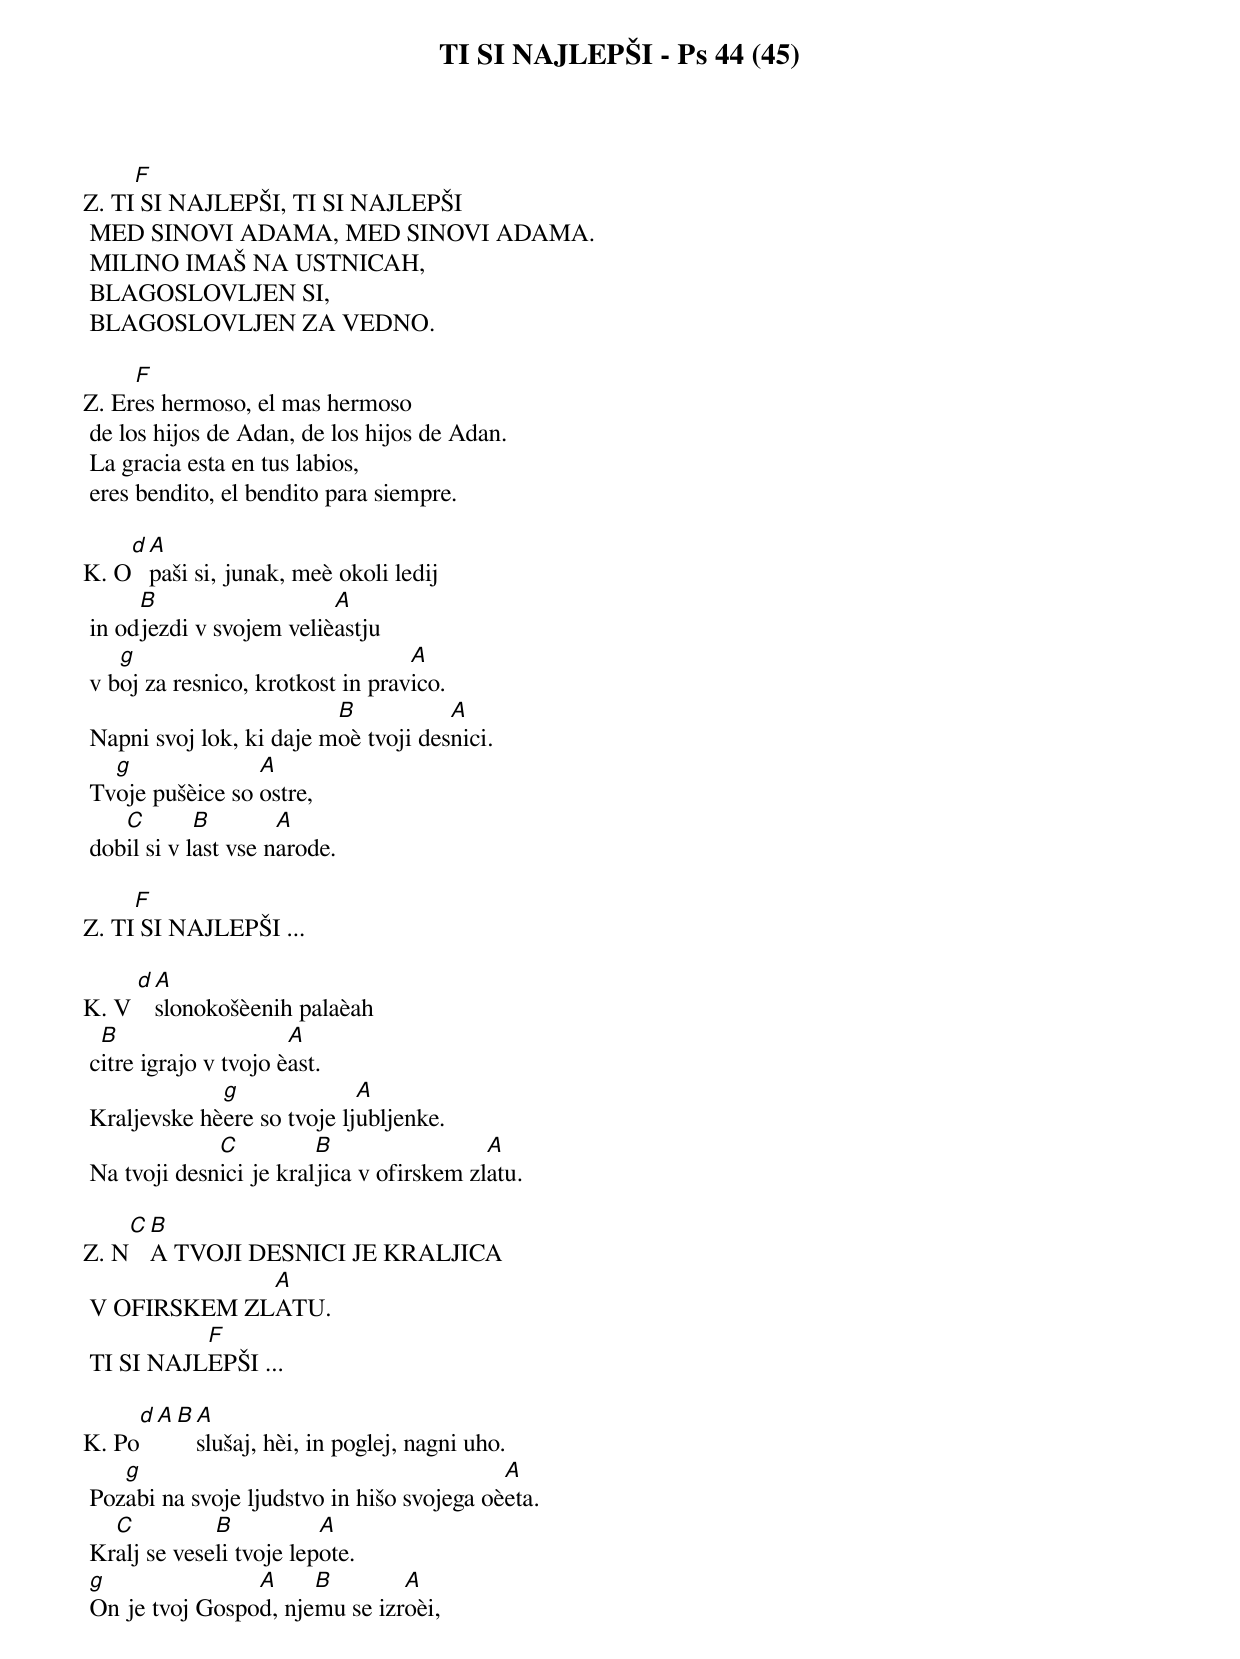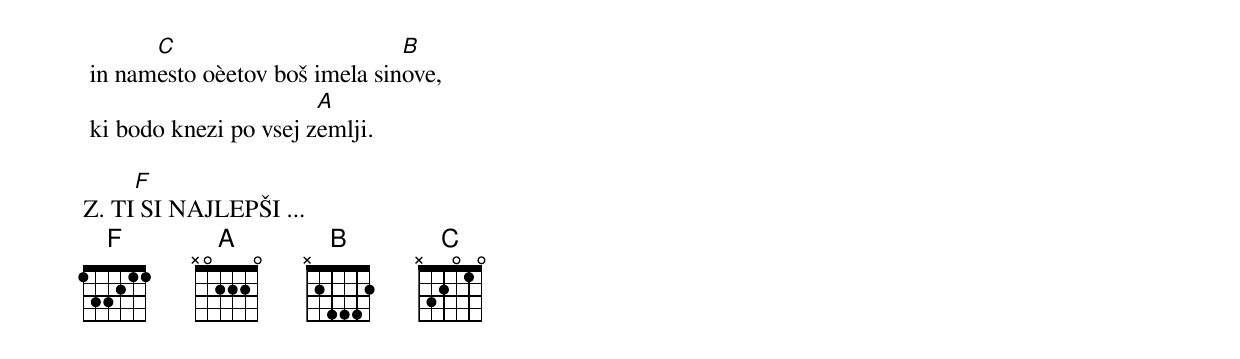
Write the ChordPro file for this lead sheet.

{title: TI SI NAJLEPŠI - Ps 44 (45)}

Z.	TI[F] SI NAJLEPŠI, TI SI NAJLEPŠI
	MED SINOVI ADAMA, MED SINOVI ADAMA.
	MILINO IMAŠ NA USTNICAH,
	BLAGOSLOVLJEN SI,
	BLAGOSLOVLJEN ZA VEDNO.

Z.	Er[F]es hermoso, el mas hermoso
	de los hijos de Adan, de los hijos de Adan.
	La gracia esta en tus labios,
	eres bendito, el bendito para siempre.

K.	O[d][A]paši si, junak, meè okoli ledij
	in od[B]jezdi v svojem veliè[A]astju
	v b[g]oj za resnico, krotkost in prav[A]ico.
	Napni svoj lok, ki daje m[B]oè tvoji des[A]nici.
	Tv[g]oje pušèice so [A]ostre,
	dob[C]il si v l[B]ast vse n[A]arode.

Z.	TI[F] SI NAJLEPŠI ...

K.	V [d][A]slonokošèenih palaèah
	c[B]itre igrajo v tvojo è[A]ast.
	Kraljevske hè[g]ere so tvoje lj[A]ubljenke.
	Na tvoji desn[C]ici je kral[B]jica v ofirskem zl[A]atu.

Z.	N[C][B]A TVOJI DESNICI JE KRALJICA
	V OFIRSKEM ZL[A]ATU.
	TI SI NAJL[F]EPŠI ...

K.	Po[d][A][B][A]slušaj, hèi, in poglej, nagni uho.
	Poz[g]abi na svoje ljudstvo in hišo svojega oè[A]eta.
	Kr[C]alj se vese[B]li tvoje lep[A]ote.
	[g]On je tvoj Gospo[A]d, nje[B]mu se izr[A]oèi,
	in nam[C]esto oèetov boš imela sin[B]ove,
	ki bodo knezi po vsej z[A]emlji.

Z.	TI[F] SI NAJLEPŠI ...
